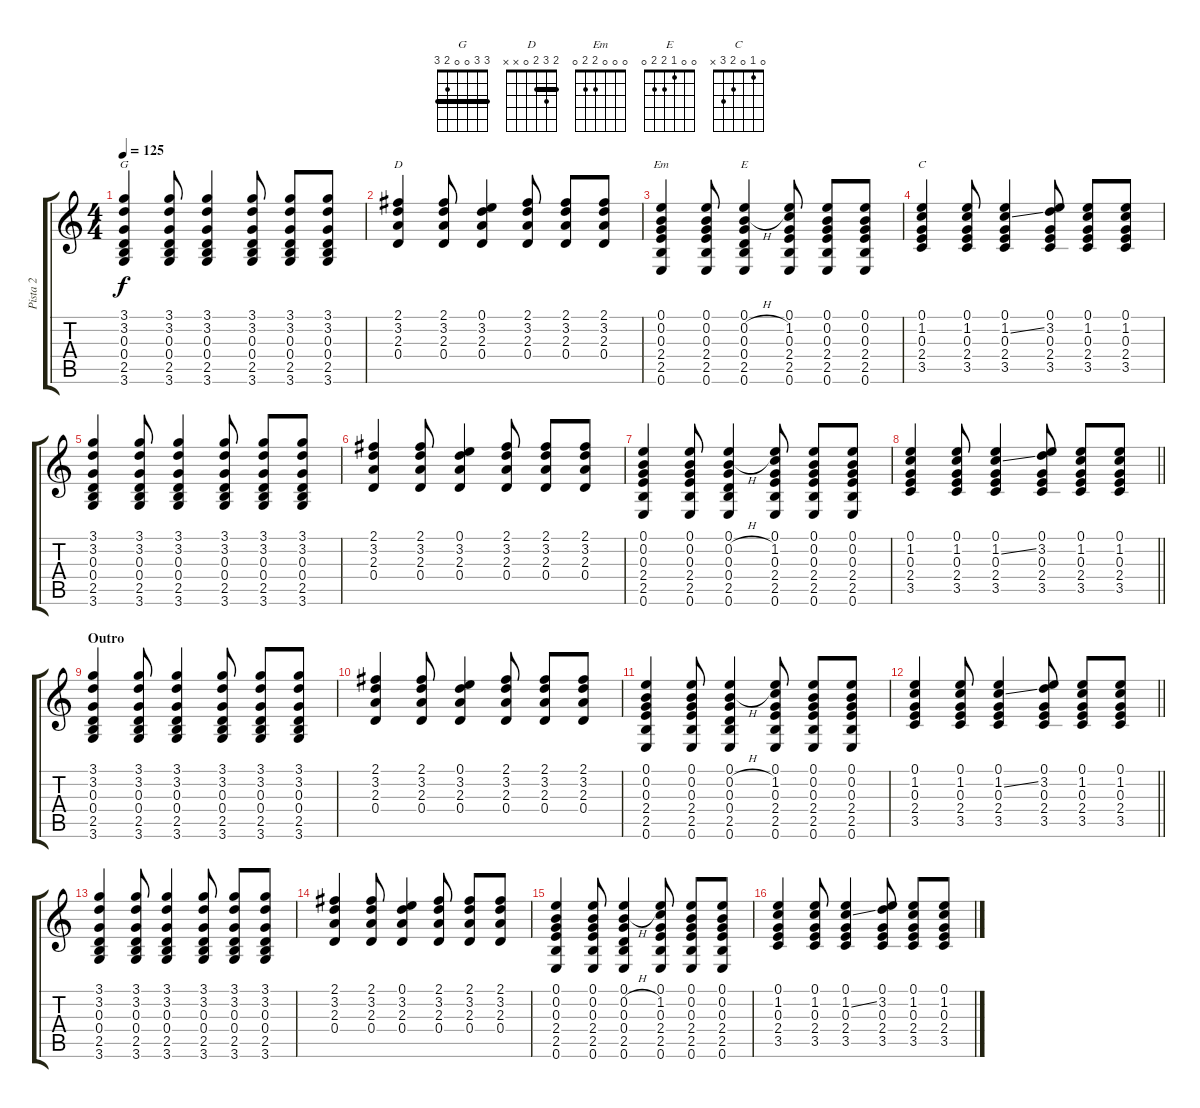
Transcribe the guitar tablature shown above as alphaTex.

\track ("Pista 2" "Pista 2") {instrument acousticguitarsteel}
\staff {score tabs}
\tuning (E4 B3 G3 D3 A2 E2) {hide}
\chord ("G" 3 3 0 0 2 3) {barre 3}
\chord ("D" 2 3 2 0 x x) {barre 2}
\chord ("Em" 0 0 0 2 2 0)
\chord ("E" 0 0 1 2 2 0)
\chord ("C" 0 1 0 2 3 x)
\ts (4 4)
\tempo 125
\clef g2
\ks c
(3.1 3.2 0.3 0.4 2.5 3.6).4{ch "G" dy f} (3.1 3.2 0.3 0.4 2.5 3.6).8 (3.1 3.2 0.3 0.4 2.5 3.6).4 (3.1 3.2 0.3 0.4 2.5 3.6).8 (3.1 3.2 0.3 0.4 2.5 3.6).8 (3.1 3.2 0.3 0.4 2.5 3.6).8 |
(2.1 3.2 2.3 0.4).4{ch "D"} (2.1 3.2 2.3 0.4).8 (0.1 3.2 2.3 0.4).4 (2.1 3.2 2.3 0.4).8 (2.1 3.2 2.3 0.4).8 (2.1 3.2 2.3 0.4).8 |
(0.1 0.2 0.3 2.4 2.5 0.6).4{ch "Em"} (0.1 0.2 0.3 2.4 2.5 0.6).8 (0.1 0.2{h} 0.3 0.4 2.5 0.6).4{ch "E"} (0.1 1.2 0.3 2.4 2.5 0.6).8 (0.1 0.2 0.3 2.4 2.5 0.6).8 (0.1 0.2 0.3 2.4 2.5 0.6).8 |
(0.1 1.2 0.3 2.4 3.5).4{ch "C"} (0.1 1.2 0.3 2.4 3.5).8 (0.1 1.2{ss} 0.3 2.4 3.5).4 (0.1 3.2 0.3 2.4 3.5).8 (0.1 1.2 0.3 2.4 3.5).8 (0.1 1.2 0.3 2.4 3.5).8 |
(3.1 3.2 0.3 0.4 2.5 3.6).4 (3.1 3.2 0.3 0.4 2.5 3.6).8 (3.1 3.2 0.3 0.4 2.5 3.6).4 (3.1 3.2 0.3 0.4 2.5 3.6).8 (3.1 3.2 0.3 0.4 2.5 3.6).8 (3.1 3.2 0.3 0.4 2.5 3.6).8 |
(2.1 3.2 2.3 0.4).4 (2.1 3.2 2.3 0.4).8 (0.1 3.2 2.3 0.4).4 (2.1 3.2 2.3 0.4).8 (2.1 3.2 2.3 0.4).8 (2.1 3.2 2.3 0.4).8 |
(0.1 0.2 0.3 2.4 2.5 0.6).4 (0.1 0.2 0.3 2.4 2.5 0.6).8 (0.1 0.2{h} 0.3 0.4 2.5 0.6).4 (0.1 1.2 0.3 2.4 2.5 0.6).8 (0.1 0.2 0.3 2.4 2.5 0.6).8 (0.1 0.2 0.3 2.4 2.5 0.6).8 |
\barLineRight lightlight
(0.1 1.2 0.3 2.4 3.5).4 (0.1 1.2 0.3 2.4 3.5).8 (0.1 1.2{ss} 0.3 2.4 3.5).4 (0.1 3.2 0.3 2.4 3.5).8 (0.1 1.2 0.3 2.4 3.5).8 (0.1 1.2 0.3 2.4 3.5).8 |
\section ("" "Outro")
(3.1 3.2 0.3 0.4 2.5 3.6).4{volume 5} (3.1 3.2 0.3 0.4 2.5 3.6).8 (3.1 3.2 0.3 0.4 2.5 3.6).4 (3.1 3.2 0.3 0.4 2.5 3.6).8 (3.1 3.2 0.3 0.4 2.5 3.6).8 (3.1 3.2 0.3 0.4 2.5 3.6).8 |
(2.1 3.2 2.3 0.4).4 (2.1 3.2 2.3 0.4).8 (0.1 3.2 2.3 0.4).4 (2.1 3.2 2.3 0.4).8 (2.1 3.2 2.3 0.4).8 (2.1 3.2 2.3 0.4).8 |
(0.1 0.2 0.3 2.4 2.5 0.6).4 (0.1 0.2 0.3 2.4 2.5 0.6).8 (0.1 0.2{h} 0.3 0.4 2.5 0.6).4 (0.1 1.2 0.3 2.4 2.5 0.6).8 (0.1 0.2 0.3 2.4 2.5 0.6).8 (0.1 0.2 0.3 2.4 2.5 0.6).8 |
\barLineRight lightlight
(0.1 1.2 0.3 2.4 3.5).4 (0.1 1.2 0.3 2.4 3.5).8 (0.1 1.2{ss} 0.3 2.4 3.5).4 (0.1 3.2 0.3 2.4 3.5).8 (0.1 1.2 0.3 2.4 3.5).8 (0.1 1.2 0.3 2.4 3.5).8 |
(3.1 3.2 0.3 0.4 2.5 3.6).4 (3.1 3.2 0.3 0.4 2.5 3.6).8 (3.1 3.2 0.3 0.4 2.5 3.6).4 (3.1 3.2 0.3 0.4 2.5 3.6).8 (3.1 3.2 0.3 0.4 2.5 3.6).8 (3.1 3.2 0.3 0.4 2.5 3.6).8 |
(2.1 3.2 2.3 0.4).4 (2.1 3.2 2.3 0.4).8 (0.1 3.2 2.3 0.4).4 (2.1 3.2 2.3 0.4).8 (2.1 3.2 2.3 0.4).8 (2.1 3.2 2.3 0.4).8 |
(0.1 0.2 0.3 2.4 2.5 0.6).4 (0.1 0.2 0.3 2.4 2.5 0.6).8 (0.1 0.2{h} 0.3 0.4 2.5 0.6).4 (0.1 1.2 0.3 2.4 2.5 0.6).8 (0.1 0.2 0.3 2.4 2.5 0.6).8 (0.1 0.2 0.3 2.4 2.5 0.6).8 |
(0.1 1.2 0.3 2.4 3.5).4 (0.1 1.2 0.3 2.4 3.5).8 (0.1 1.2{ss} 0.3 2.4 3.5).4 (0.1 3.2 0.3 2.4 3.5).8 (0.1 1.2 0.3 2.4 3.5).8 (0.1 1.2 0.3 2.4 3.5).8
